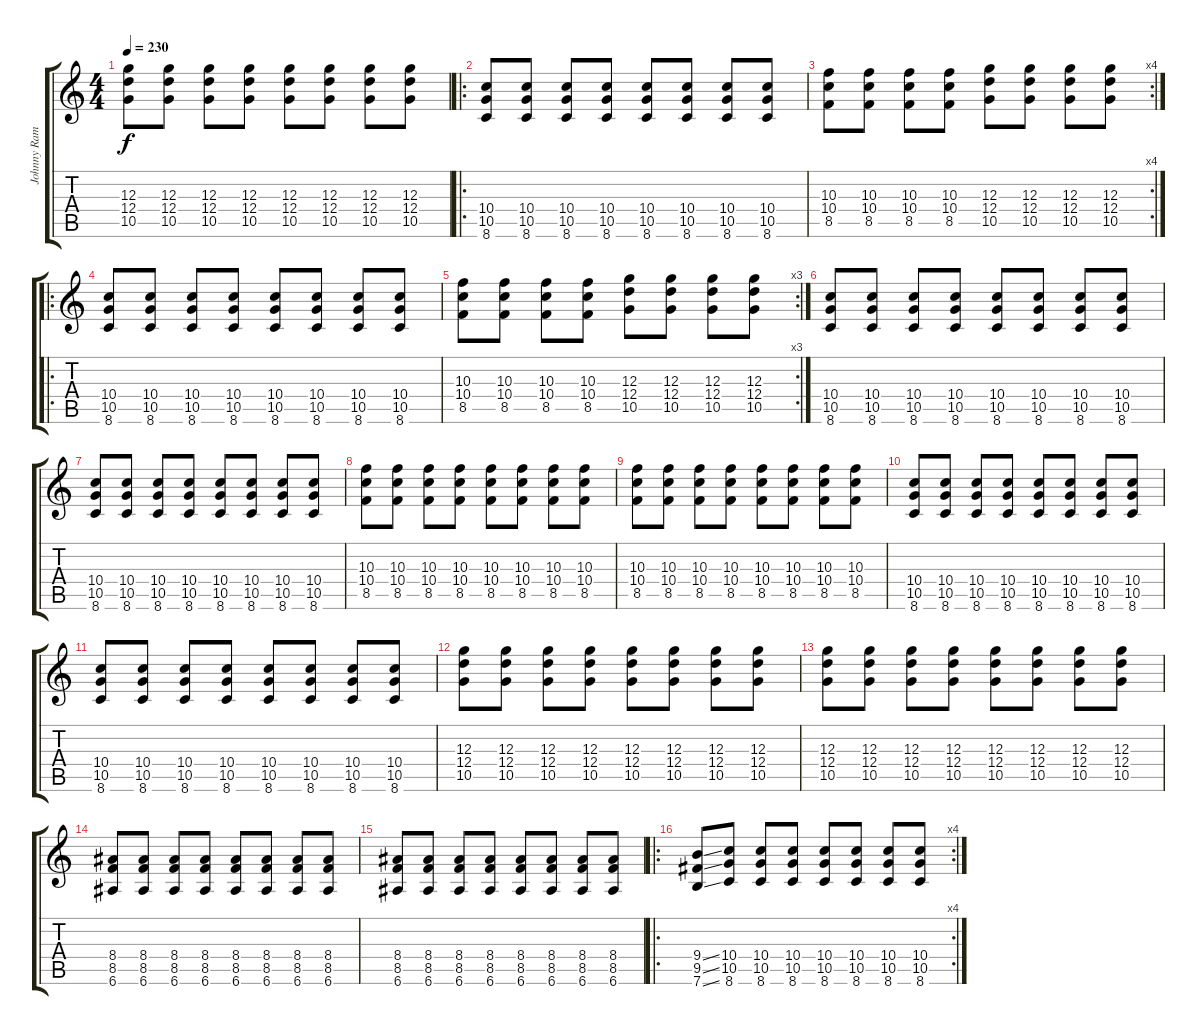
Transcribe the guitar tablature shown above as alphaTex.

\track ("Johnny Ramone" "Johnny Ram") {instrument distortionguitar}
\staff {score tabs}
\tuning (E4 B3 G3 D3 A2 E2) {hide}
\ts (4 4)
\tempo 230
\clef g2
\ks c
(12.3 12.4 10.5).8{dy f} (12.3 12.4 10.5).8 (12.3 12.4 10.5).8 (12.3 12.4 10.5).8 (12.3 12.4 10.5).8 (12.3 12.4 10.5).8 (12.3 12.4 10.5).8 (12.3 12.4 10.5).8 |
\ro
(10.4 10.5 8.6).8 (10.4 10.5 8.6).8 (10.4 10.5 8.6).8 (10.4 10.5 8.6).8 (10.4 10.5 8.6).8 (10.4 10.5 8.6).8 (10.4 10.5 8.6).8 (10.4 10.5 8.6).8 |
\rc 4
(10.3 10.4 8.5).8 (10.3 10.4 8.5).8 (10.3 10.4 8.5).8 (10.3 10.4 8.5).8 (12.3 12.4 10.5).8 (12.3 12.4 10.5).8 (12.3 12.4 10.5).8 (12.3 12.4 10.5).8 |
\ro
(10.4 10.5 8.6).8 (10.4 10.5 8.6).8 (10.4 10.5 8.6).8 (10.4 10.5 8.6).8 (10.4 10.5 8.6).8 (10.4 10.5 8.6).8 (10.4 10.5 8.6).8 (10.4 10.5 8.6).8 |
\rc 3
(10.3 10.4 8.5).8 (10.3 10.4 8.5).8 (10.3 10.4 8.5).8 (10.3 10.4 8.5).8 (12.3 12.4 10.5).8 (12.3 12.4 10.5).8 (12.3 12.4 10.5).8 (12.3 12.4 10.5).8 |
(10.4 10.5 8.6).8 (10.4 10.5 8.6).8 (10.4 10.5 8.6).8 (10.4 10.5 8.6).8 (10.4 10.5 8.6).8 (10.4 10.5 8.6).8 (10.4 10.5 8.6).8 (10.4 10.5 8.6).8 |
(10.4 10.5 8.6).8 (10.4 10.5 8.6).8 (10.4 10.5 8.6).8 (10.4 10.5 8.6).8 (10.4 10.5 8.6).8 (10.4 10.5 8.6).8 (10.4 10.5 8.6).8 (10.4 10.5 8.6).8 |
(10.3 10.4 8.5).8 (10.3 10.4 8.5).8 (10.3 10.4 8.5).8 (10.3 10.4 8.5).8 (10.3 10.4 8.5).8 (10.3 10.4 8.5).8 (10.3 10.4 8.5).8 (10.3 10.4 8.5).8 |
(10.3 10.4 8.5).8 (10.3 10.4 8.5).8 (10.3 10.4 8.5).8 (10.3 10.4 8.5).8 (10.3 10.4 8.5).8 (10.3 10.4 8.5).8 (10.3 10.4 8.5).8 (10.3 10.4 8.5).8 |
(10.4 10.5 8.6).8 (10.4 10.5 8.6).8 (10.4 10.5 8.6).8 (10.4 10.5 8.6).8 (10.4 10.5 8.6).8 (10.4 10.5 8.6).8 (10.4 10.5 8.6).8 (10.4 10.5 8.6).8 |
(10.4 10.5 8.6).8 (10.4 10.5 8.6).8 (10.4 10.5 8.6).8 (10.4 10.5 8.6).8 (10.4 10.5 8.6).8 (10.4 10.5 8.6).8 (10.4 10.5 8.6).8 (10.4 10.5 8.6).8 |
(12.3 12.4 10.5).8 (12.3 12.4 10.5).8 (12.3 12.4 10.5).8 (12.3 12.4 10.5).8 (12.3 12.4 10.5).8 (12.3 12.4 10.5).8 (12.3 12.4 10.5).8 (12.3 12.4 10.5).8 |
(12.3 12.4 10.5).8 (12.3 12.4 10.5).8 (12.3 12.4 10.5).8 (12.3 12.4 10.5).8 (12.3 12.4 10.5).8 (12.3 12.4 10.5).8 (12.3 12.4 10.5).8 (12.3 12.4 10.5).8 |
(8.4 8.5 6.6).8 (8.4 8.5 6.6).8 (8.4 8.5 6.6).8 (8.4 8.5 6.6).8 (8.4 8.5 6.6).8 (8.4 8.5 6.6).8 (8.4 8.5 6.6).8 (8.4 8.5 6.6).8 |
(8.4 8.5 6.6).8 (8.4 8.5 6.6).8 (8.4 8.5 6.6).8 (8.4 8.5 6.6).8 (8.4 8.5 6.6).8 (8.4 8.5 6.6).8 (8.4 8.5 6.6).8 (8.4 8.5 6.6).8 |
\ro
\rc 4
(9.4{ss} 9.5{ss} 7.6{ss}).8 (10.4 10.5 8.6).8 (10.4 10.5 8.6).8 (10.4 10.5 8.6).8 (10.4 10.5 8.6).8 (10.4 10.5 8.6).8 (10.4 10.5 8.6).8 (10.4 10.5 8.6).8
